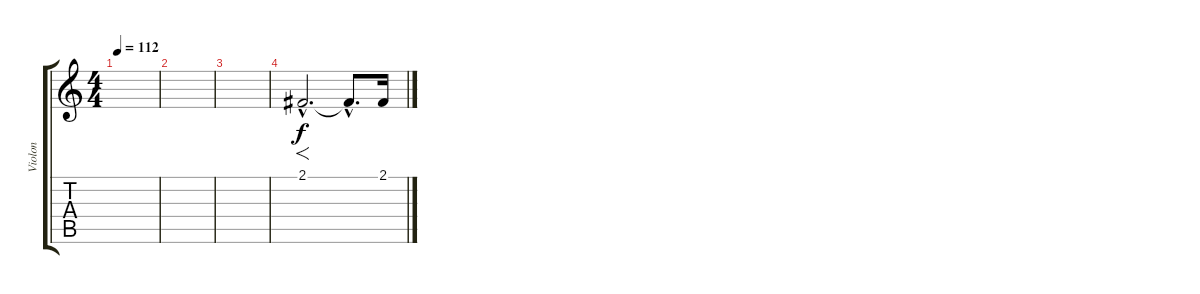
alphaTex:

\track ("Violon" "Violon") {instrument viola}
\staff {score tabs}
\tuning (E4 B3 G3 D3 A2 E2) {hide}
\ts (4 4)
\tempo 112
\clef g2
\ks c
|
|
|
2.1{hac}.2{f d} 2.1{hac t}.8{d} 2.1.16
